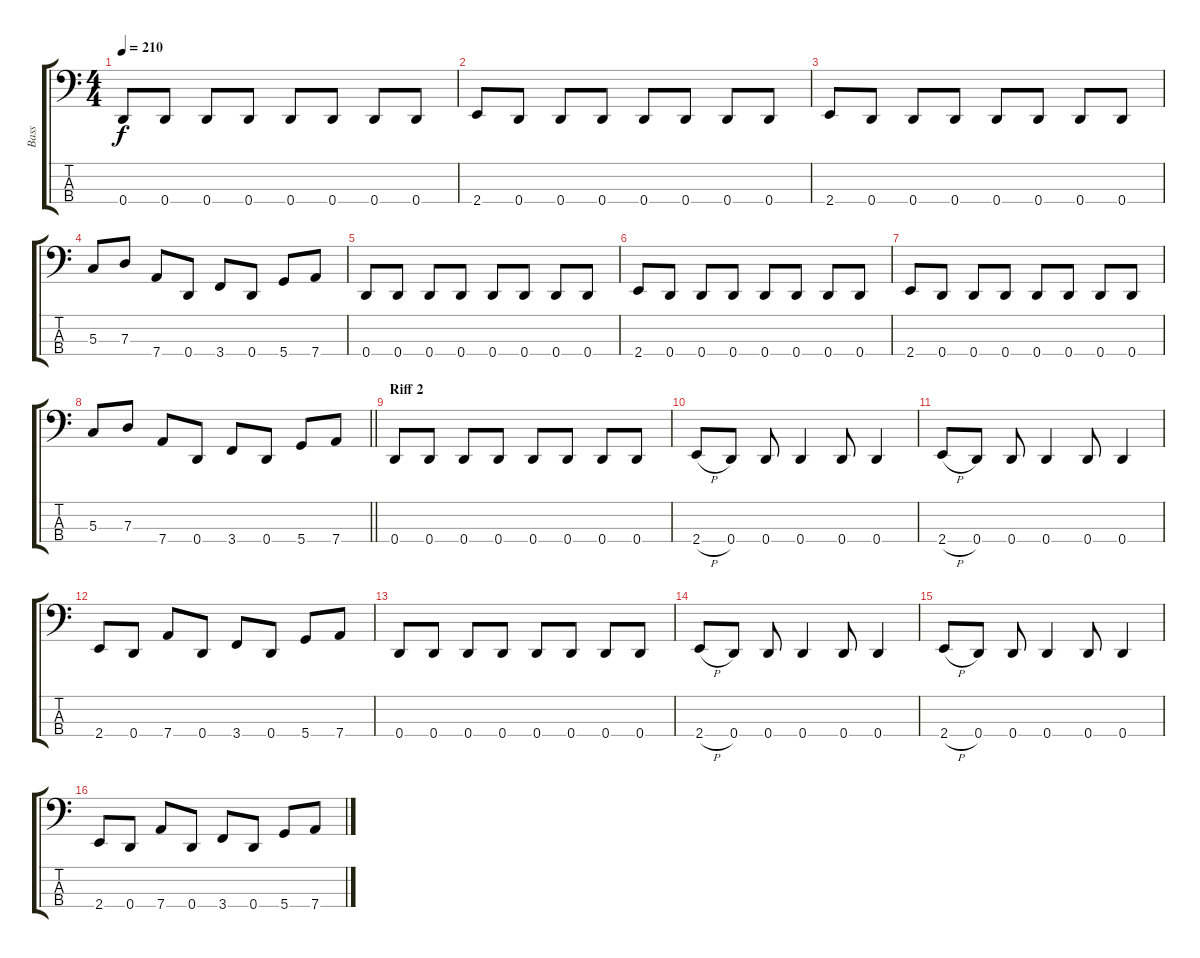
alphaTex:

\track ("Bass" "Bass") {instrument electricbassfinger}
\staff {score tabs}
\tuning (F2 C2 G1 D1) {hide}
\ts (4 4)
\tempo 210
\clef f4
\ks c
0.4.8{dy f} 0.4.8 0.4.8 0.4.8 0.4.8 0.4.8 0.4.8 0.4.8 |
2.4.8 0.4.8 0.4.8 0.4.8 0.4.8 0.4.8 0.4.8 0.4.8 |
2.4.8 0.4.8 0.4.8 0.4.8 0.4.8 0.4.8 0.4.8 0.4.8 |
5.3.8 7.3.8 7.4.8 0.4.8 3.4.8 0.4.8 5.4.8 7.4.8 |
0.4.8 0.4.8 0.4.8 0.4.8 0.4.8 0.4.8 0.4.8 0.4.8 |
2.4.8 0.4.8 0.4.8 0.4.8 0.4.8 0.4.8 0.4.8 0.4.8 |
2.4.8 0.4.8 0.4.8 0.4.8 0.4.8 0.4.8 0.4.8 0.4.8 |
\barLineRight lightlight
5.3.8 7.3.8 7.4.8 0.4.8 3.4.8 0.4.8 5.4.8 7.4.8 |
\section ("" "Riff 2")
0.4.8 0.4.8 0.4.8 0.4.8 0.4.8 0.4.8 0.4.8 0.4.8 |
2.4{h}.8 0.4.8 0.4.8 0.4.4 0.4.8 0.4.4 |
2.4{h}.8 0.4.8 0.4.8 0.4.4 0.4.8 0.4.4 |
2.4.8 0.4.8 7.4.8 0.4.8 3.4.8 0.4.8 5.4.8 7.4.8 |
0.4.8 0.4.8 0.4.8 0.4.8 0.4.8 0.4.8 0.4.8 0.4.8 |
2.4{h}.8 0.4.8 0.4.8 0.4.4 0.4.8 0.4.4 |
2.4{h}.8 0.4.8 0.4.8 0.4.4 0.4.8 0.4.4 |
2.4.8 0.4.8 7.4.8 0.4.8 3.4.8 0.4.8 5.4.8 7.4.8
